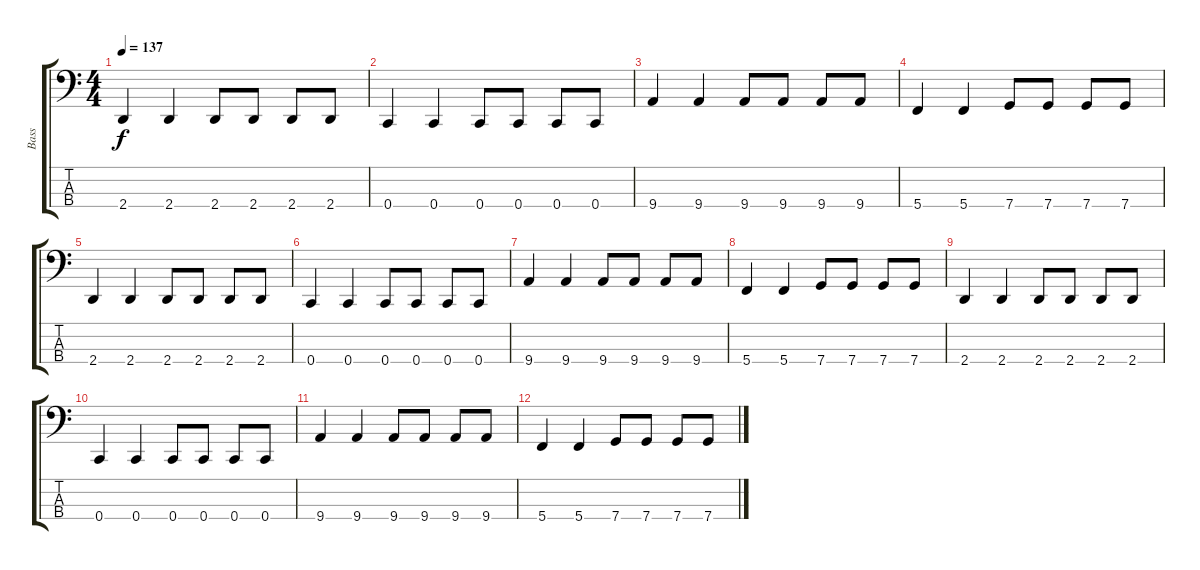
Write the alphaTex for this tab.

\track ("Bass" "Bass") {instrument electricbassfinger}
\staff {score tabs}
\tuning (F2 C2 G1 C1) {hide}
\ts (4 4)
\tempo 137
\clef f4
\ks c
2.4.4{dy f} 2.4.4 2.4.8 2.4.8 2.4.8 2.4.8 |
0.4.4 0.4.4 0.4.8 0.4.8 0.4.8 0.4.8 |
9.4.4 9.4.4 9.4.8 9.4.8 9.4.8 9.4.8 |
5.4.4 5.4.4 7.4.8 7.4.8 7.4.8 7.4.8 |
2.4.4 2.4.4 2.4.8 2.4.8 2.4.8 2.4.8 |
0.4.4 0.4.4 0.4.8 0.4.8 0.4.8 0.4.8 |
9.4.4 9.4.4 9.4.8 9.4.8 9.4.8 9.4.8 |
5.4.4 5.4.4 7.4.8 7.4.8 7.4.8 7.4.8 |
2.4.4 2.4.4 2.4.8 2.4.8 2.4.8 2.4.8 |
0.4.4 0.4.4 0.4.8 0.4.8 0.4.8 0.4.8 |
9.4.4 9.4.4 9.4.8 9.4.8 9.4.8 9.4.8 |
5.4.4 5.4.4 7.4.8 7.4.8 7.4.8 7.4.8
